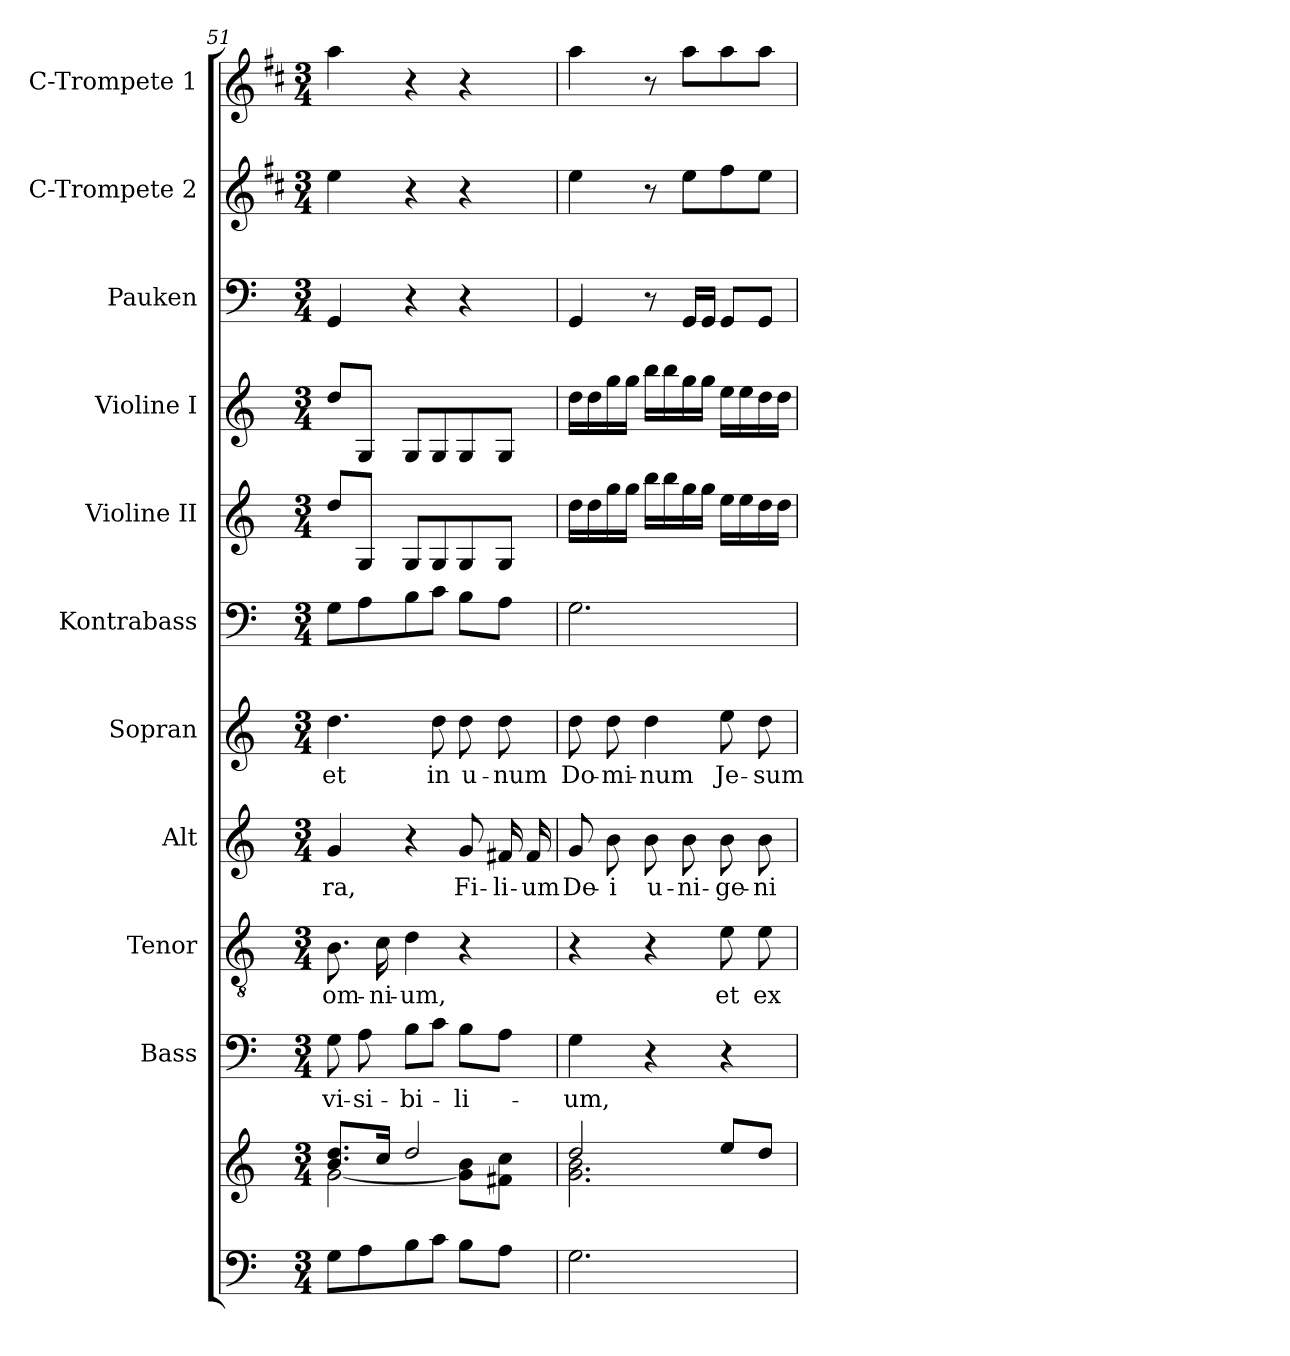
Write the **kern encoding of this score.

**kern	**kern	**kern	**text	**kern	**text	**kern	**text	**kern	**text	**kern	**kern	**kern	**kern	**kern	**kern
*part11	*part11	*part10	*part10	*part9	*part9	*part8	*part8	*part7	*part7	*part6	*part5	*part4	*part3	*part2	*part1
*staff12	*staff11	*staff10	*staff10	*staff9	*staff9	*staff8	*staff8	*staff7	*staff7	*staff6	*staff5	*staff4	*staff3	*staff2	*staff1
*	*	*I"Bass	*	*I"Tenor	*	*I"Alt	*	*I"Sopran	*	*I"Kontrabass	*I"Violine II	*I"Violine I	*I"Pauken	*I"C-Trompete 2	*I"C-Trompete 1
*	*	*I'B.	*	*I'T.	*	*I'A.	*	*I'S.	*	*I'Kb.	*I'Vl. II	*I'Vl. I	*I'Pk.	*I'C Trp. 2	*I'C Trp. 1
*clefF4	*clefG2	*clefF4	*	*clefGv2	*	*clefG2	*	*clefG2	*	*clefF4	*clefG2	*clefG2	*clefF4	*clefG2	*clefG2
*	*	*	*	*	*	*	*	*	*	*ITrd7c12	*	*	*	*ITrd1c2	*ITrd1c2
*k[]	*k[]	*k[]	*	*k[]	*	*k[]	*	*k[]	*	*k[]	*k[]	*k[]	*k[]	*k[]	*k[]
*C:	*C:	*C:	*	*C:	*	*C:	*	*C:	*	*C:	*C:	*C:	*C:	*C:	*C:
*M3/4	*M3/4	*M3/4	*	*M3/4	*	*M3/4	*	*M3/4	*	*M3/4	*M3/4	*M3/4	*M3/4	*M3/4	*M3/4
=51	=51	=51	=51	=51	=51	=51	=51	=51	=51	=51	=51	=51	=51	=51	=51
*	*^	*	*	*	*	*	*	*	*	*	*	*	*	*	*
!	!	!	!	!LO:LY:b	!	!LO:LY:b	!	!LO:LY:b	!	!LO:LY:b	!	!	!	!	!	!
8G\L	8.b/ 8.dd/L	[<2g\	8G\	-vi-	8.B\	om-	4g/	-ra,	4.dd\	et	8GG\L	8dd/L	8dd/L	4GG/	4dd\	4gg\
!	!	!	!	!LO:LY:b	!	!	!	!	!	!	!	!	!	!	!	!
8A\	.	.	8A\	-si-	.	.	.	.	.	.	8AA\	8G/J	8G/J	.	.	.
!	!	!	!	!	!	!LO:LY:b	!	!	!	!	!	!	!	!	!	!
.	16cc/Jk	.	.	.	16c\	-ni-	.	.	.	.	.	.	.	.	.	.
!	!	!	!	!LO:LY:b	!	!LO:LY:b	!	!	!	!	!	!	!	!	!	!
8B\	2dd/	.	8B\L	-bi-	4d\	-um,	4r	.	.	.	8BB\	8G/L	8G/L	4r	4r	4r
!	!	!	!	!	!	!	!	!	!	!LO:LY:b	!	!	!	!	!	!
8c\J	.	.	8c\J	.	.	.	.	.	8dd\	in	8C\J	8G/	8G/	.	.	.
!	!	!	!	!LO:LY:b	!	!	!	!LO:LY:b	!	!LO:LY:b	!	!	!	!	!	!
8B\L	.	8g\] 8b\L	8B\L	-li-	4r	.	8g/	Fi-	8dd\	u-	8BB\L	8G/	8G/	4r	4r	4r
!	!	!	!	!	!	!	!	!LO:LY:b	!	!LO:LY:b	!	!	!	!	!	!
8A\J	.	8f#X\ 8cc\J	8A\J	.	.	.	16f#X/	-li-	8dd\	-num	8AA\J	8G/J	8G/J	.	.	.
!	!	!	!	!	!	!	!	!LO:LY:b	!	!	!	!	!	!	!	!
.	.	.	.	.	.	.	16f#/	-um	.	.	.	.	.	.	.	.
=52	=52	=52	=52	=52	=52	=52	=52	=52	=52	=52	=52	=52	=52	=52	=52	=52
!	!	!	!	!LO:LY:b	!	!	!	!LO:LY:b	!	!LO:LY:b	!	!	!	!	!	!
2.G\	2dd/	2.g\ 2.b\	4G\	-um,	4r	.	8g/	De-	8dd\	Do-	2.GG\	16dd\LL	16dd\LL	4GG/	4dd\	4gg\
.	.	.	.	.	.	.	.	.	.	.	.	16dd\	16dd\	.	.	.
!	!	!	!	!	!	!	!	!LO:LY:b	!	!LO:LY:b	!	!	!	!	!	!
.	.	.	.	.	.	.	8b\	-i	8dd\	-mi-	.	16gg\	16gg\	.	.	.
.	.	.	.	.	.	.	.	.	.	.	.	16gg\JJ	16gg\JJ	.	.	.
!	!	!	!	!	!	!	!	!LO:LY:b	!	!LO:LY:b	!	!	!	!	!	!
.	.	.	4r	.	4r	.	8b\	u-	4dd\	-num	.	16bb\LL	16bb\LL	8r	8r	8r
.	.	.	.	.	.	.	.	.	.	.	.	16bb\	16bb\	.	.	.
!	!	!	!	!	!	!	!	!LO:LY:b	!	!	!	!	!	!	!	!
.	.	.	.	.	.	.	8b\	-ni-	.	.	.	16gg\	16gg\	16GG/LL	8dd\L	8gg\L
.	.	.	.	.	.	.	.	.	.	.	.	16gg\JJ	16gg\JJ	16GG/JJ	.	.
!	!	!	!	!	!	!LO:LY:b	!	!LO:LY:b	!	!LO:LY:b	!	!	!	!	!	!
.	8ee/L	.	4r	.	8e\	et	8b\	-ge-	8ee\	Je-	.	16ee\LL	16ee\LL	8GG/L	8ee\	8gg\
.	.	.	.	.	.	.	.	.	.	.	.	16ee\	16ee\	.	.	.
!	!	!	!	!	!	!LO:LY:b	!	!LO:LY:b	!	!LO:LY:b	!	!	!	!	!	!
.	8dd/J	.	.	.	8e\	ex	8b\	-ni-	8dd\	-sum	.	16dd\	16dd\	8GG/J	8dd\J	8gg\J
.	.	.	.	.	.	.	.	.	.	.	.	16dd\JJ	16dd\JJ	.	.	.
*	*v	*v	*	*	*	*	*	*	*	*	*	*	*	*	*	*
=	=	=	=	=	=	=	=	=	=	=	=	=	=	=	=
*-	*-	*-	*-	*-	*-	*-	*-	*-	*-	*-	*-	*-	*-	*-	*-
